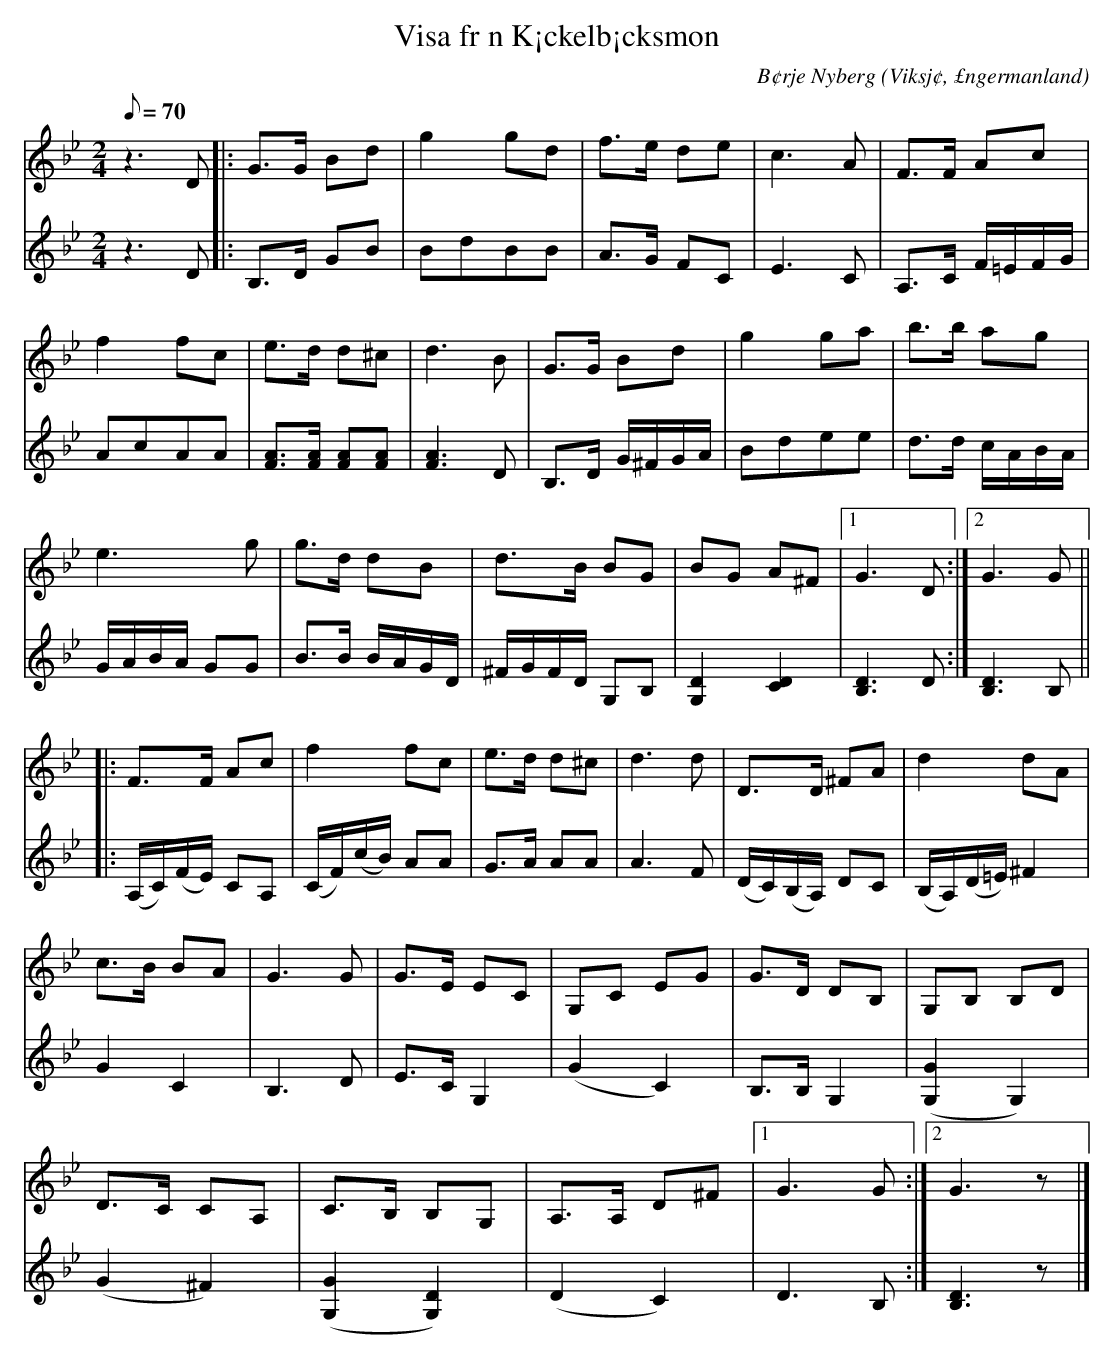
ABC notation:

X:1
T:Visa fr n K¡ckelb¡cksmon
C:B¢rje Nyberg
O:Viksj¢, £ngermanland
M:2/4
L:1/8
Q:70
K:Gm
V:1
z2> D2|: G>G Bd | g2 gd | f>e de | c2>A2 | F>F Ac |
f2 fc | e>d d^c | d2>B2 | G>G Bd |g2 ga | b>b ag |
e2> g2 | g>d dB |d>B BG |BG A^F |1 G2> D2 :|2 G2> G2 ||
|: F>F Ac | f2 fc | e>d d^c | d2>d2 | D>D ^FA | d2 dA |
c>B BA |G2> G2 | G>E EC | G,C EG | G>D DB, | G,B, B,D |
D>C CA, | C>B, B,G, | A,>A, D^F |1 G2> G2 :|2 G2> z2 |]
V:2
z2> D2 |: B,>D GB | BdBB | A>G FC | E2>C2 | A,>C F/2=E/2F/2G/2 |
AcAA | [AF]>[AF] [AF][AF] | [A2F2]> D2 | B,>D G/2^F/2G/2A/2 | Bdee | d>d c/2A/2B/2A/2 |
G/2A/2B/2A/2 GG | B>B B/2A/2G/2D/2 | ^F/2G/2F/2D/2 G,B, | [G,2D2] [C2D2] | [D2B,2]> D2 :| [D2B,2]> B,2 ||
|: (A,/2C/2)(F/2E/2) CA, | (C/2F/2)(c/2B/2) AA | G>A AA | A2> F2 | (D/2C/2)(B,/2A,/2) DC | (B,/2A,/2)(D/2=E/2) ^F2 |
G2 C2 | B,2> D2 | E>C G,2 |(G2 C2) | B,>B, G,2 | ([G,2G2] G,2) |
(G2 ^F2) | ([G2G,2] [D2G,2]) | (D2 C2) | D2> B,2 :| [D2B,2]> z2 |]
